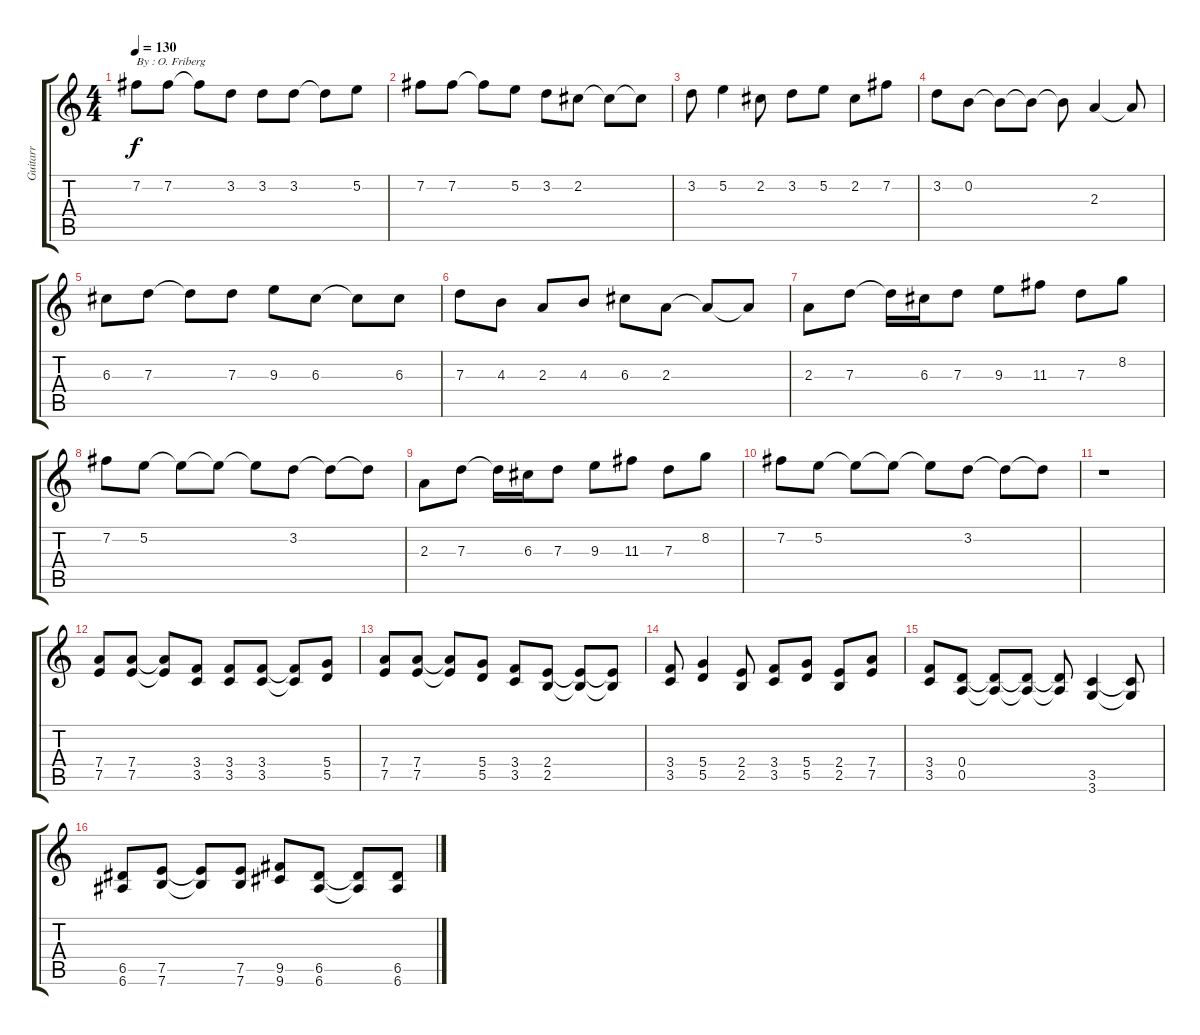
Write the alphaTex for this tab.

\track ("Guitarr" "Guitarr") {instrument distortionguitar}
\staff {score tabs}
\tuning (E4 B3 G3 D3 A2 E2) {hide}
\ts (4 4)
\tempo 130
\clef g2
\ks c
7.2.8{txt "By : O. Friberg" dy f instrument distortionguitar} 7.2.8 7.2{t}.8 3.2.8 3.2.8 3.2.8 3.2{t}.8 5.2.8 |
7.2.8 7.2.8 7.2{t}.8 5.2.8 3.2.8 2.2.8 2.2{t}.8 2.2{t}.8 |
3.2.8 5.2.4 2.2.8 3.2.8 5.2.8 2.2.8 7.2.8 |
3.2.8 0.2.8 0.2{t}.8 0.2{t}.8 0.2{t}.8 2.3.4 2.3{t}.8 |
6.3.8 7.3.8 7.3{t}.8 7.3.8 9.3.8 6.3.8 6.3{t}.8 6.3.8 |
7.3.8 4.3.8 2.3.8 4.3.8 6.3.8 2.3.8 2.3{t}.8 2.3{t}.8 |
2.3.8 7.3.8 7.3{t}.16 6.3.16 7.3.8 9.3.8 11.3.8 7.3.8 8.2.8 |
7.2.8 5.2.8 5.2{t}.8 5.2{t}.8 5.2{t}.8 3.2.8 3.2{t}.8 3.2{t}.8 |
2.3.8 7.3.8 7.3{t}.16 6.3.16 7.3.8 9.3.8 11.3.8 7.3.8 8.2.8 |
7.2.8 5.2.8 5.2{t}.8 5.2{t}.8 5.2{t}.8 3.2.8 3.2{t}.8 3.2{t}.8 |
r.1 |
(7.4 7.5).8 (7.4 7.5).8 (7.4{t} 7.5{t}).8 (3.4 3.5).8 (3.4 3.5).8 (3.4 3.5).8 (3.4{t} 3.5{t}).8 (5.4 5.5).8 |
(7.4 7.5).8 (7.4 7.5).8 (7.4{t} 7.5{t}).8 (5.4 5.5).8 (3.4 3.5).8 (2.4 2.5).8 (2.4{t} 2.5{t}).8 (2.4{t} 2.5{t}).8 |
(3.4 3.5).8 (5.4 5.5).4 (2.4 2.5).8 (3.4 3.5).8 (5.4 5.5).8 (2.4 2.5).8 (7.4 7.5).8 |
(3.4 3.5).8 (0.4 0.5).8 (0.4{t} 0.5{t}).8 (0.4{t} 0.5{t}).8 (0.4{t} 0.5{t}).8 (3.5 3.6).4 (3.5{t} 3.6{t}).8 |
(6.5 6.6).8 (7.5 7.6).8 (7.5{t} 7.6{t}).8 (7.5 7.6).8 (9.5 9.6).8 (6.5 6.6).8 (6.5{t} 6.6{t}).8 (6.5 6.6).8
